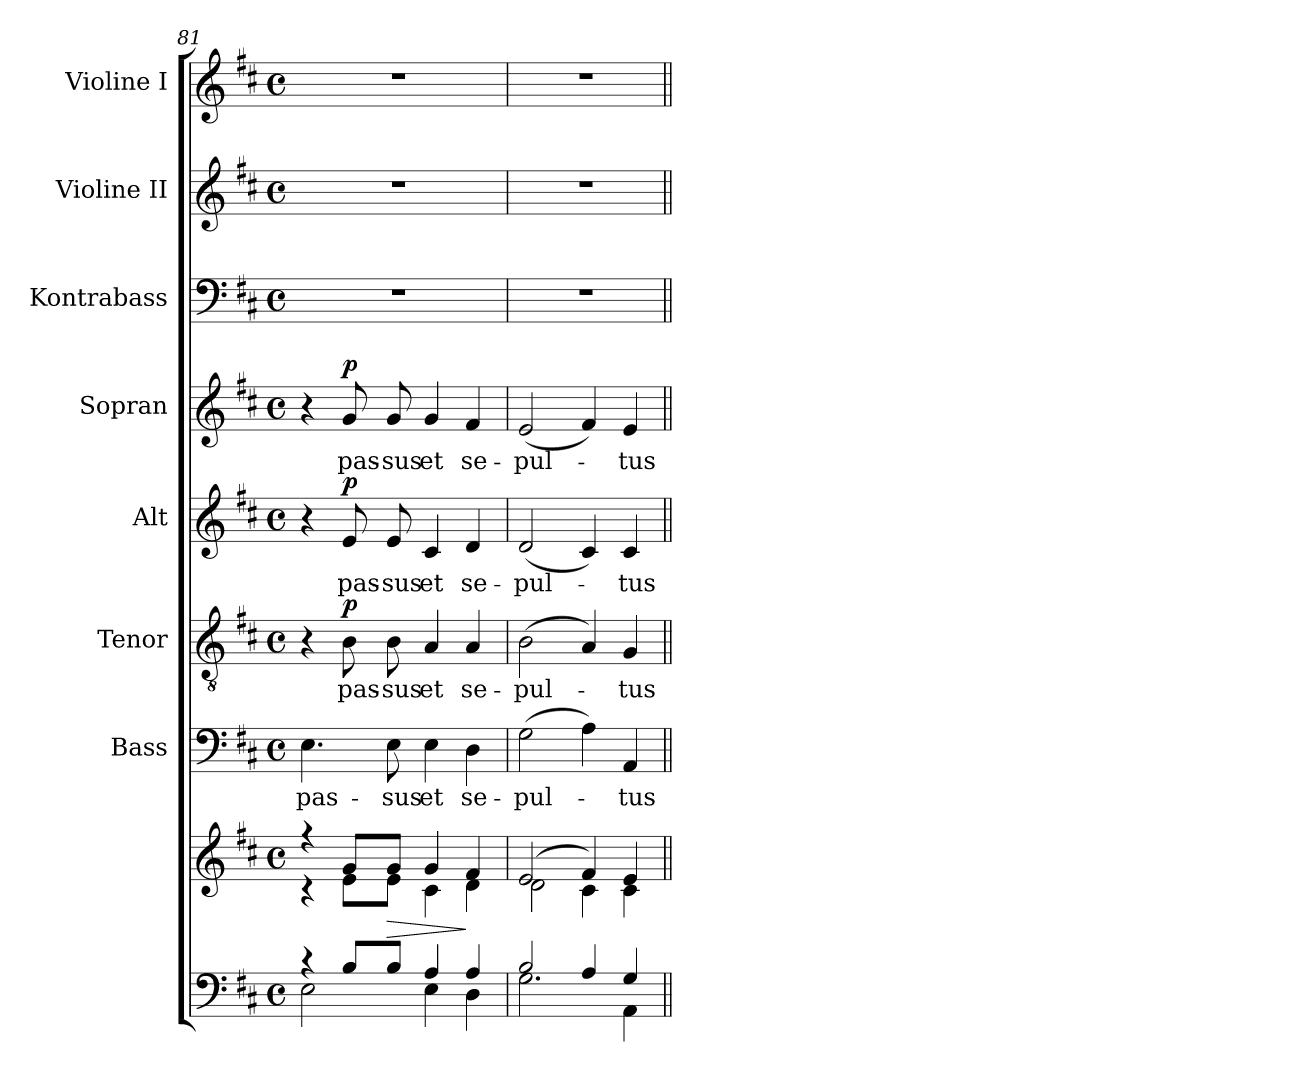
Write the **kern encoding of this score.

**kern	**kern	**dynam	**kern	**text	**kern	**text	**dynam	**kern	**text	**dynam	**kern	**text	**dynam	**kern	**kern	**kern
*part8	*part8	*part8	*part7	*part7	*part6	*part6	*part6	*part5	*part5	*part5	*part4	*part4	*part4	*part3	*part2	*part1
*staff9	*staff8	*staff8/9	*staff7	*staff7	*staff6	*staff6	*staff6	*staff5	*staff5	*staff5	*staff4	*staff4	*staff4	*staff3	*staff2	*staff1
*	*	*	*I"Bass	*	*I"Tenor	*	*	*I"Alt	*	*	*I"Sopran	*	*	*I"Kontrabass	*I"Violine II	*I"Violine I
*	*	*	*I'B.	*	*I'T.	*	*	*I'A.	*	*	*I'S.	*	*	*I'Kb.	*I'Vl. II	*I'Vl. I
*clefF4	*clefG2	*	*clefF4	*	*clefGv2	*	*	*clefG2	*	*	*clefG2	*	*	*clefF4	*clefG2	*clefG2
*	*	*	*	*	*	*	*	*	*	*	*	*	*	*ITrd7c12	*	*
*k[f#c#]	*k[f#c#]	*	*k[f#c#]	*	*k[f#c#]	*	*	*k[f#c#]	*	*	*k[f#c#]	*	*	*k[f#c#]	*k[f#c#]	*k[f#c#]
*D:	*D:	*	*D:	*	*D:	*	*	*D:	*	*	*D:	*	*	*D:	*D:	*D:
*M4/4	*M4/4	*	*M4/4	*	*M4/4	*	*	*M4/4	*	*	*M4/4	*	*	*M4/4	*M4/4	*M4/4
*met(c)	*met(c)	*	*met(c)	*	*met(c)	*	*	*met(c)	*	*	*met(c)	*	*	*met(c)	*met(c)	*met(c)
=81	=81	=81	=81	=81	=81	=81	=81	=81	=81	=81	=81	=81	=81	=81	=81	=81
*^	*^	*	*	*	*	*	*	*	*	*	*	*	*	*	*	*
!	!	!	!	!	!	!LO:LY:b	!	!	!	!	!	!	!	!	!	!	!	!
4rc	2E\	4r	4r	.	4.E\	pas-	4r	.	.	4r	.	.	4r	.	.	1r	1r	1r
!	!	!	!	!	!	!	!	!LO:LY:b	!LO:DY:a	!	!LO:LY:b	!LO:DY:a	!	!LO:LY:b	!LO:DY:a	!	!	!
8B/L	.	8g/L	8e\L	.	.	.	8B\	pas-	p	8e/	pas-	p	8g/	pas-	p	.	.	.
!	!	!	!	!LO:HP:b	!	!LO:LY:b	!	!LO:LY:b	!	!	!LO:LY:b	!	!	!LO:LY:b	!	!	!	!
8B/J	.	8g/J	8e\J	>	8E\	-sus	8B\	-sus	.	8e/	-sus	.	8g/	-sus	.	.	.	.
!	!	!	!	!	!	!LO:LY:b	!	!LO:LY:b	!	!	!LO:LY:b	!	!	!LO:LY:b	!	!	!	!
4A/	4E\	4g/	4c#\	.	4E\	et	4A/	et	.	4c#/	et	.	4g/	et	.	.	.	.
!	!	!	!	!	!	!LO:LY:b	!	!LO:LY:b	!	!	!LO:LY:b	!	!	!LO:LY:b	!	!	!	!
4A/	4D\	4f#/	4d\	]	4D\	se-	4A/	se-	.	4d/	se-	.	4f#/	se-	.	.	.	.
=82	=82	=82	=82	=82	=82	=82	=82	=82	=82	=82	=82	=82	=82	=82	=82	=82	=82	=82
!	!	!	!	!	!	!LO:LY:b	!	!LO:LY:b	!	!	!LO:LY:b	!	!	!LO:LY:b	!	!	!	!
2B/	2.G\	(2e/	2d\	.	(>2G\	-pul-	(>2B\	-pul-	.	(<2d/	-pul-	.	(<2e/	-pul-	.	1r	1r	1r
4A/	.	4f#/)	4c#\	.	4A\)	.	4A/)	.	.	4c#/)	.	.	4f#/)	.	.	.	.	.
!	!	!	!	!	!	!LO:LY:b	!	!LO:LY:b	!	!	!LO:LY:b	!	!	!LO:LY:b	!	!	!	!
4G/	4AA\	4e/	4c#\	.	4AA/	-tus	4G/	-tus	.	4c#/	-tus	.	4e/	-tus	.	.	.	.
*v	*v	*	*	*	*	*	*	*	*	*	*	*	*	*	*	*	*	*
*	*v	*v	*	*	*	*	*	*	*	*	*	*	*	*	*	*	*
=||	=||	=||	=||	=||	=||	=||	=||	=||	=||	=||	=||	=||	=||	=||	=||	=||
*-	*-	*-	*-	*-	*-	*-	*-	*-	*-	*-	*-	*-	*-	*-	*-	*-
